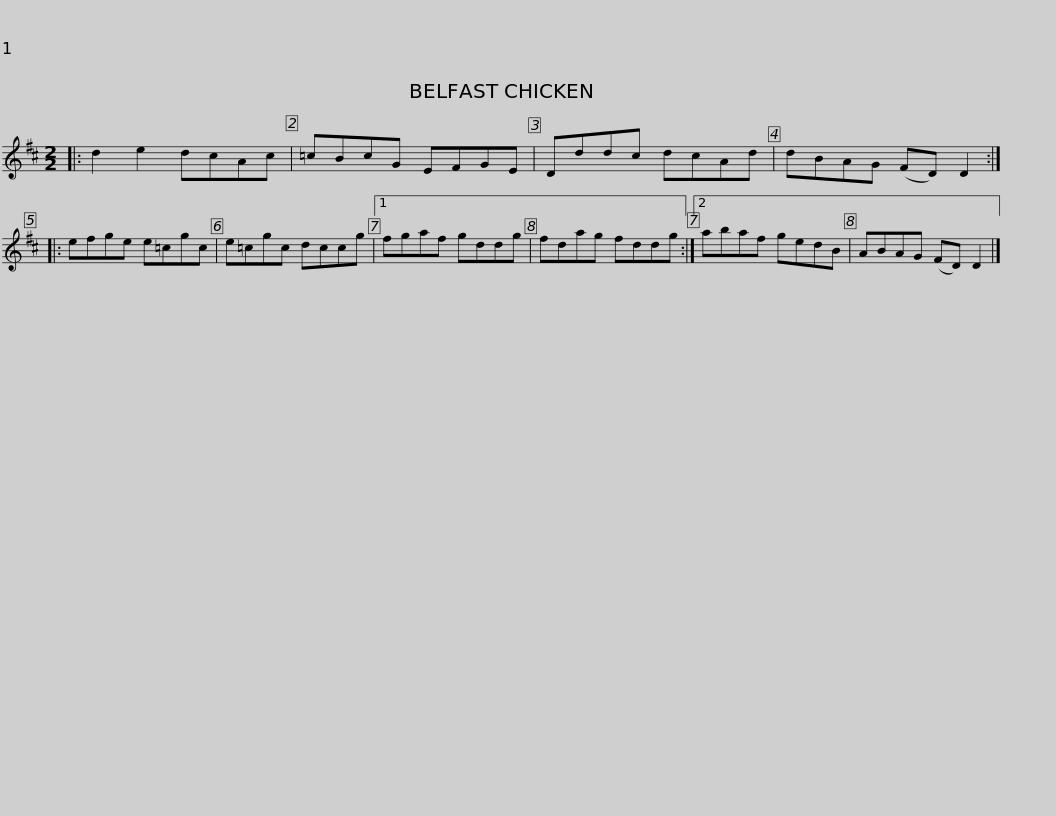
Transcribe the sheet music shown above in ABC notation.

X:1
L:1/8
M:2/2
I:linebreak $
K:D
V:1 treble
V:1
|: d2 e2 dcAc | =cBcG EFGE | Dddc dcAd | dBAG (FD) D2 :: efge e=cgc |$ %5
 e=cgc dccg |1 fgaf gddg | fdag fddg :|2 abaf gedB | ABAG (FD) D2 |] %10
